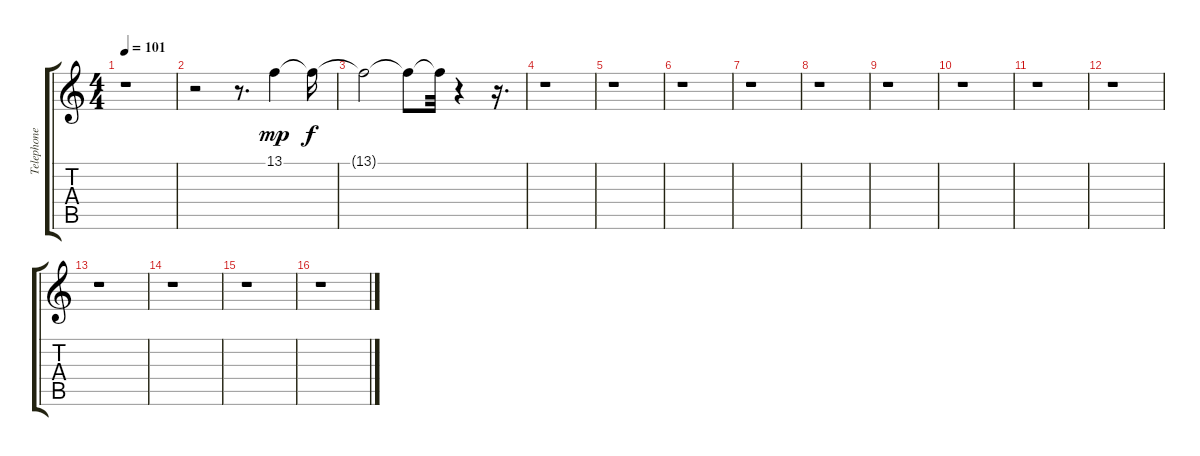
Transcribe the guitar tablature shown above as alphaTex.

\track ("Telephone" "Telephone") {instrument telephonering}
\staff {score tabs}
\tuning (E4 B3 G3 D3 A2 E2) {hide}
\ts (4 4)
\tempo 101
\clef g2
\ks c
r.1{dy f} |
r.2 r.8{d} 13.1.4{dy mp instrument reversecymbal} 13.1{t}.16{dy f} |
13.1{t}.2 13.1{t}.8 13.1{t}.32 r.4 r.16{d} |
r.1 |
r.1 |
r.1 |
r.1 |
r.1 |
r.1 |
r.1 |
r.1 |
r.1 |
r.1 |
r.1 |
r.1 |
r.1
